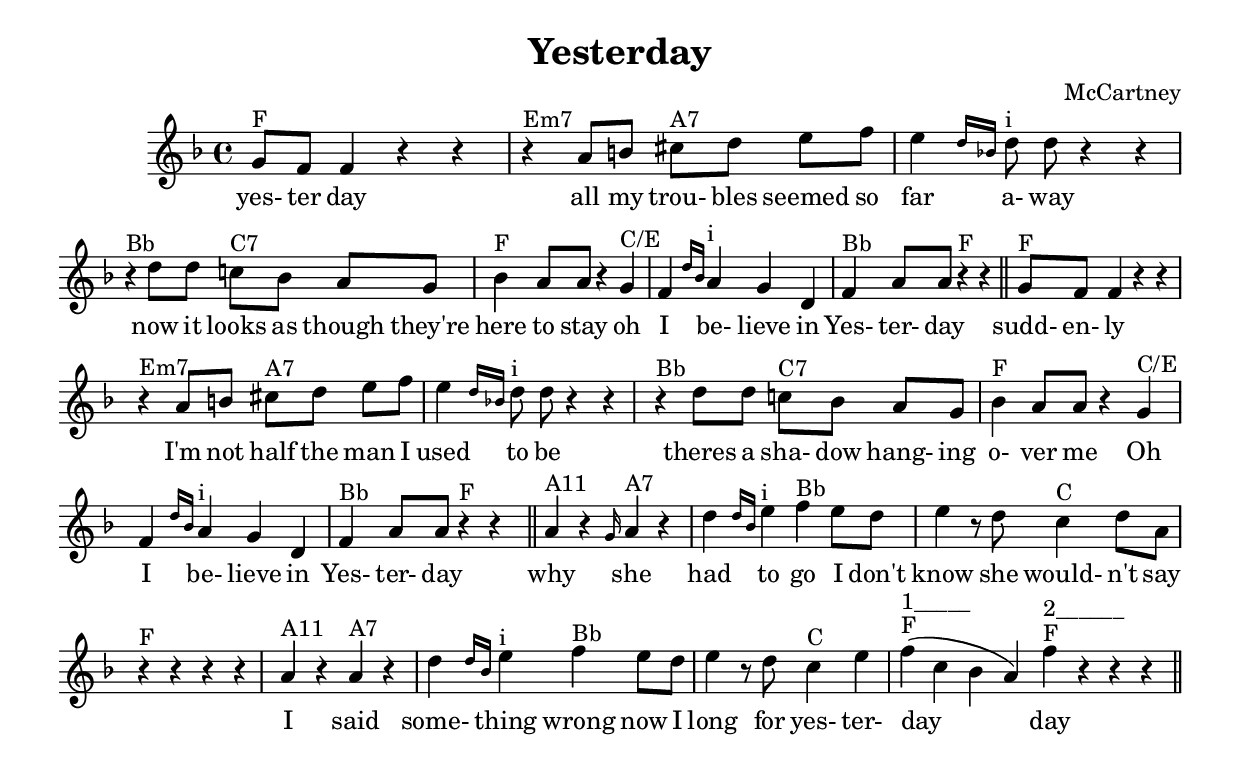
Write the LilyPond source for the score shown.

#(ly:set-option 'midi-extension "mid")
\version "2.12.3"
\include "english.ly"
\header{
title = "Yesterday"
composer = "McCartney"
}
%{

%}
melody = {
\clef treble
\key c \major
\cadenzaOn


  d'8[^"F" c'8] c'4 r4 r4 \bar "|"  r4^"Em7" e'8[ fs'8] gs'8[^"A7" a'8] b'8[ c''8] \bar "|"  b'4 \grace {a'16[[ f'16]}a'8^"i" a'8] r4 r4 \bar "|"  
 \grace s64   r4^"Bb" a'8[ a'8] g'8[^"C7" f'8] e'8[ d'8] \bar "|"  f'4^"F" e'8[ e'8] r4 d'4^"C/E" \bar "|"  c'4 \grace {a'16[ f'16]}e'4^"i" d'4 a4 \bar "|"  c'4^"Bb" e'8[ e'8] r4^"F" r4 \bar "||"   
 \grace s64   d'8[^"F" c'8] c'4 r4 r4 \bar "|"  r4^"Em7" e'8[ fs'8] gs'8[^"A7" a'8] b'8[ c''8] \bar "|"  b'4 \grace {a'16[[ f'16]}a'8^"i" a'8] r4 r4 \bar "|"  
 \grace s64   r4^"Bb" a'8[ a'8] g'8[^"C7" f'8] e'8[ d'8] \bar "|"  f'4^"F" e'8[ e'8] r4 d'4^"C/E" \bar "|"  c'4 \grace {a'16[ f'16]}e'4^"i" d'4 a4 \bar "|"  c'4^"Bb" e'8[ e'8] r4^"F" r4 \bar ":|"  
 \grace s64  \bar "||"   e'4^"A11" r4 \grace {d'16}e'4^"A7" r4 \bar "|"  a'4 \grace {a'16[ f'16]}b'4^"i" c''4^"Bb" b'8[ a'8] \bar "|"  b'4 r8 a'8 g'4^"C" a'8[ e'8] \bar "|"  r4^"F" r4 r4 r4 \bar "|"  
 \grace s64   e'4^"A11" r4 e'4^"A7" r4 \bar "|"  a'4 \grace {a'16[ f'16]}b'4^"i" c''4^"Bb" b'8[ a'8] \bar "|"  b'4 r8 a'8 g'4^"C" b'4 \bar "|"  c''4(^"F"^"1_____" g'4 f'4 e'4) \bar ":|"  c''4^"F"^"2______" r4 r4 r4 \bar "||"   
 
}


text = \lyricmode {
yes- ter day all my trou- bles seemed so far a- way now it looks as though they're here to stay oh I be- lieve in Yes- ter- day sudd- en- ly I'm not half the man I used to be theres a sha- dow hang- ing o- ver me Oh I be- lieve in Yes- ter- day why she had to go I don't know she would- n't say I said some- thing wrong now I long for yes- ter- day    day 
}

\score{
\transpose c' f'
<<
\new Voice = "one" {
\melody
}
\new Lyrics \lyricsto "one" \text
>>
\layout {
\context {
\Score
}
}
\midi {
\context {
\Score
tempoWholesPerMinute = #(ly:make-moment 200 4)
}
}
}